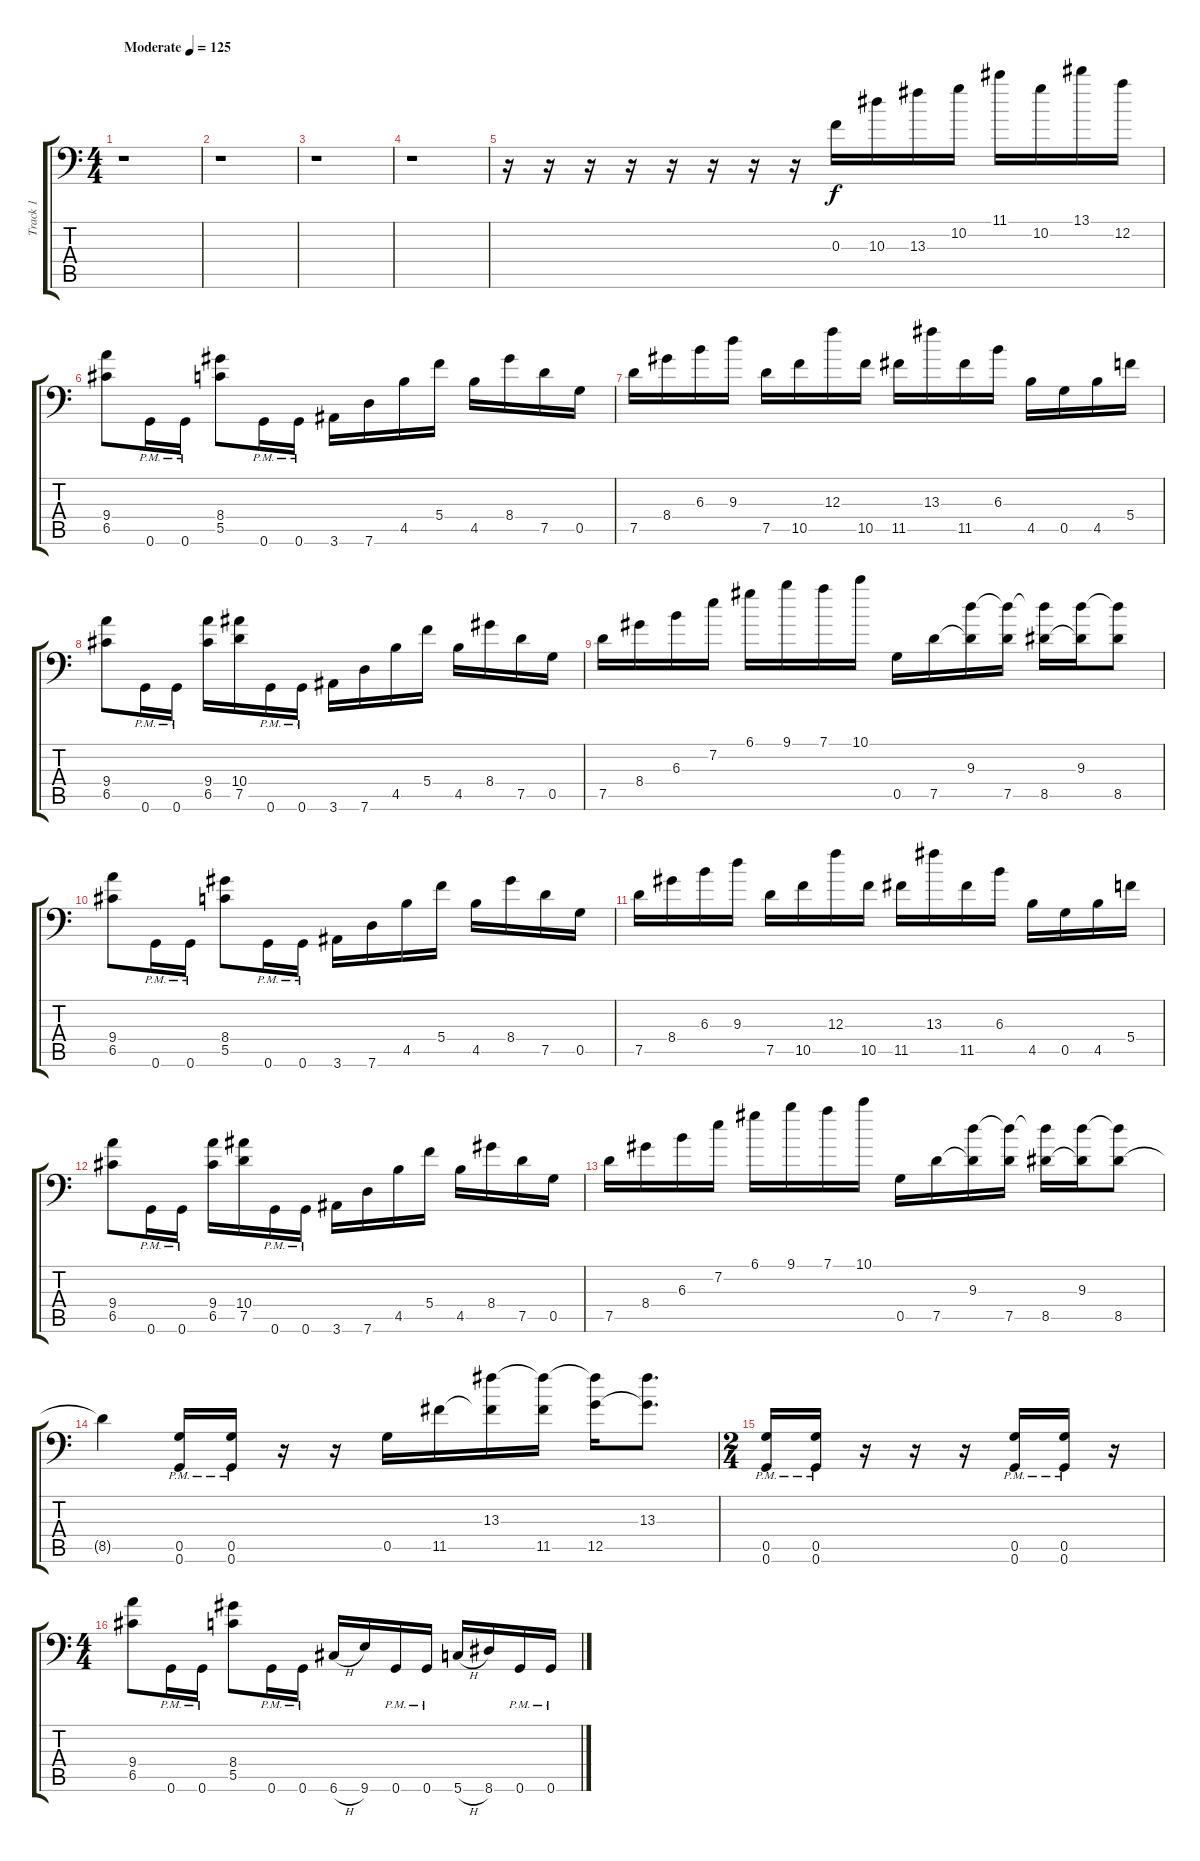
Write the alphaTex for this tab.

\track ("Track 1" "Track 1") {instrument distortionguitar}
\staff {score tabs}
\tuning (D4 A3 F3 C3 G2 G1) {hide}
\ts (4 4)
\tempo (125 "Moderate")
\clef f4
\ks c
r.1{dy f instrument distortionguitar} |
r.1 |
r.1 |
r.1 |
r.16 r.16 r.16 r.16 r.16 r.16 r.16 r.16 0.3.16 10.3.16 13.3.16 10.2.16 11.1.16 10.2.16 13.1.16 12.2.16 |
(9.4 6.5).8 0.6{pm}.16 0.6{pm}.16 (8.4 5.5).8 0.6{pm}.16 0.6{pm}.16 3.6.16 7.6.16 4.5.16 5.4.16 4.5.16 8.4.16 7.5.16 0.5.16 |
7.5.16 8.4.16 6.3.16 9.3.16 7.5.16 10.5.16 12.3.16 10.5.16 11.5.16 13.3.16 11.5.16 6.3.16 4.5.16 0.5.16 4.5.16 5.4.16 |
(9.4 6.5).8 0.6{pm}.16 0.6{pm}.16 (9.4 6.5).16 (10.4 7.5).16 0.6{pm}.16 0.6{pm}.16 3.6.16 7.6.16 4.5.16 5.4.16 4.5.16 8.4.16 7.5.16 0.5.16 |
7.5.16 8.4.16 6.3.16 7.2.16 6.1.16 9.1.16 7.1.16 10.1.16 0.5.16 7.5.16 (9.3 7.5{t}).16 (9.3{t} 7.5).16 (9.3{t} 8.5).16 (9.3 8.5{t}).16 (9.3{t} 8.5).8 |
(9.4 6.5).8 0.6{pm}.16 0.6{pm}.16 (8.4 5.5).8 0.6{pm}.16 0.6{pm}.16 3.6.16 7.6.16 4.5.16 5.4.16 4.5.16 8.4.16 7.5.16 0.5.16 |
7.5.16 8.4.16 6.3.16 9.3.16 7.5.16 10.5.16 12.3.16 10.5.16 11.5.16 13.3.16 11.5.16 6.3.16 4.5.16 0.5.16 4.5.16 5.4.16 |
(9.4 6.5).8 0.6{pm}.16 0.6{pm}.16 (9.4 6.5).16 (10.4 7.5).16 0.6{pm}.16 0.6{pm}.16 3.6.16 7.6.16 4.5.16 5.4.16 4.5.16 8.4.16 7.5.16 0.5.16 |
7.5.16 8.4.16 6.3.16 7.2.16 6.1.16 9.1.16 7.1.16 10.1.16 0.5.16 7.5.16 (9.3 7.5{t}).16 (9.3{t} 7.5).16 (9.3{t} 8.5).16 (9.3 8.5{t}).16 (9.3{t} 8.5).8 |
8.5{t}.4 (0.5{pm} 0.6{pm}).16 (0.5{pm} 0.6{pm}).16 r.16 r.16 0.5.16 11.5.16 (13.3 11.5{t}).16 (13.3{t} 11.5).16 (13.3{t} 12.5).16 (13.3 12.5{t}).8{d} |
\ts (2 4)
(0.5{pm} 0.6{pm}).16 (0.5{pm} 0.6{pm}).16 r.16 r.16 r.16 (0.5{pm} 0.6{pm}).16 (0.5{pm} 0.6{pm}).16 r.16 |
\ts (4 4)
(9.4 6.5).8 0.6{pm}.16 0.6{pm}.16 (8.4 5.5).8 0.6{pm}.16 0.6{pm}.16 6.6{h}.16 9.6.16 0.6{pm}.16 0.6{pm}.16 5.6{h}.16 8.6.16 0.6{pm}.16 0.6{pm}.16
